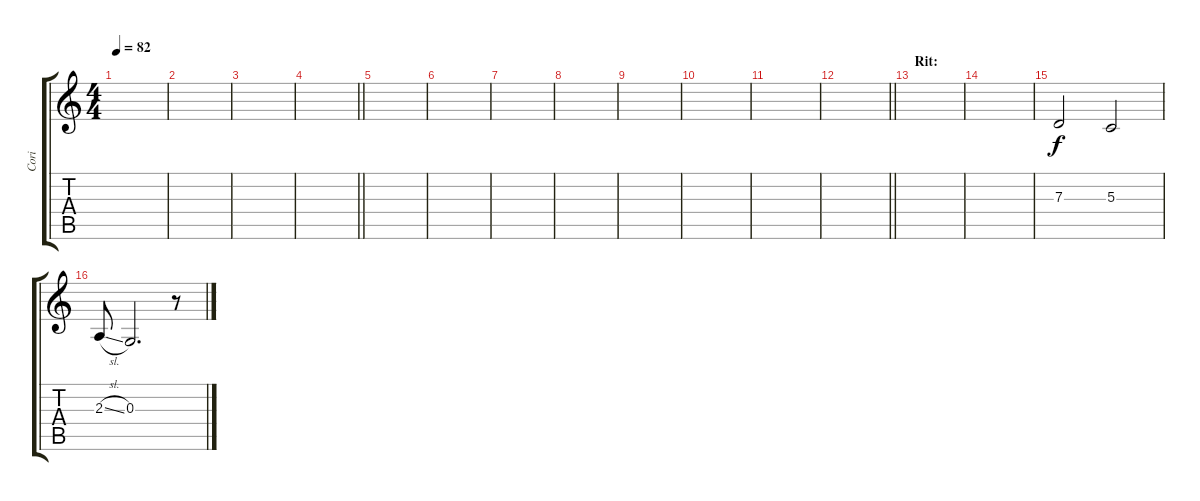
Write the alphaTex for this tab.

\track ("Cori" "Cori") {instrument lead6voice}
\staff {score tabs}
\tuning (E4 B3 G3 D3 A2 E2) {hide}
\ts (4 4)
\tempo 82
\clef g2
\ks c
|
|
|
\barLineRight lightlight
|
|
|
|
|
|
|
|
\barLineRight lightlight
|
\section ("" "Rit:")
|
|
7.3.2 5.3.2 |
2.3{sl}.8 0.3.2{d} r.8
